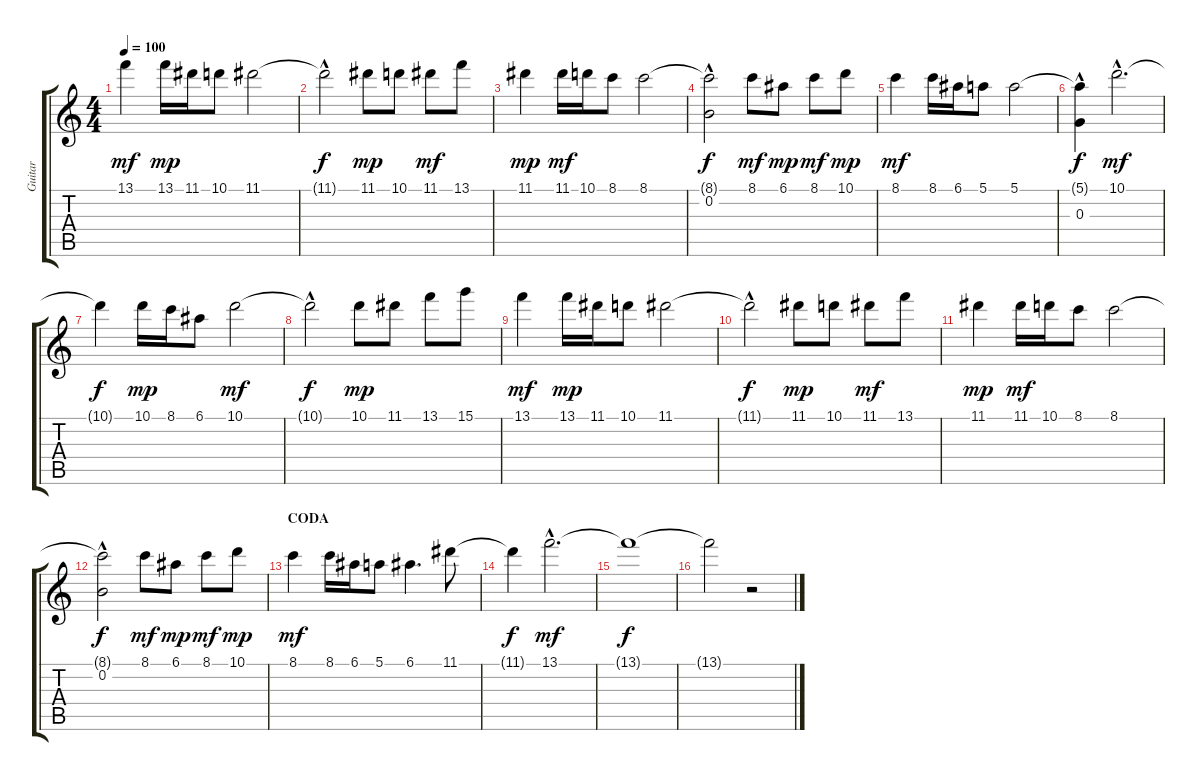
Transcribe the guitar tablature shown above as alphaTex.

\track ("Guitar" "Guitar") {instrument distortionguitar}
\staff {score tabs}
\tuning (E4 B3 G3 D3 A2 E2) {hide}
\ts (4 4)
\tempo 100
\clef g2
\ks c
13.1.4{dy mf} 13.1.16{dy mp} 11.1.16 10.1.8 11.1.2 |
11.1{hac t}.2{dy f} 11.1.8{dy mp} 10.1.8 11.1.8{dy mf} 13.1.8 |
11.1.4{dy mp} 11.1.16{dy mf} 10.1.16 8.1.8 8.1.2 |
(8.1{hac t} 0.2).2{dy f} 8.1.8{dy mf} 6.1.8{dy mp} 8.1.8{dy mf} 10.1.8{dy mp} |
8.1.4{dy mf} 8.1.16 6.1.16 5.1.8 5.1.2 |
(5.1{hac t} 0.3).4{dy f} 10.1{hac}.2{d dy mf} |
10.1{t}.4{dy f} 10.1.16{dy mp} 8.1.16 6.1.8 10.1.2{dy mf} |
10.1{hac t}.2{dy f} 10.1.8{dy mp} 11.1.8 13.1.8 15.1.8 |
13.1.4{dy mf} 13.1.16{dy mp} 11.1.16 10.1.8 11.1.2 |
11.1{hac t}.2{dy f} 11.1.8{dy mp} 10.1.8 11.1.8{dy mf} 13.1.8 |
11.1.4{dy mp} 11.1.16{dy mf} 10.1.16 8.1.8 8.1.2 |
(8.1{hac t} 0.2).2{dy f} 8.1.8{dy mf} 6.1.8{dy mp} 8.1.8{dy mf} 10.1.8{dy mp} |
\section ("" "CODA")
8.1.4{dy mf} 8.1.16 6.1.16 5.1.8 6.1.4{d} 11.1.8 |
11.1{t}.4{dy f} 13.1{hac}.2{d dy mf} |
13.1{t}.1{dy f} |
13.1{t}.2 r.2
